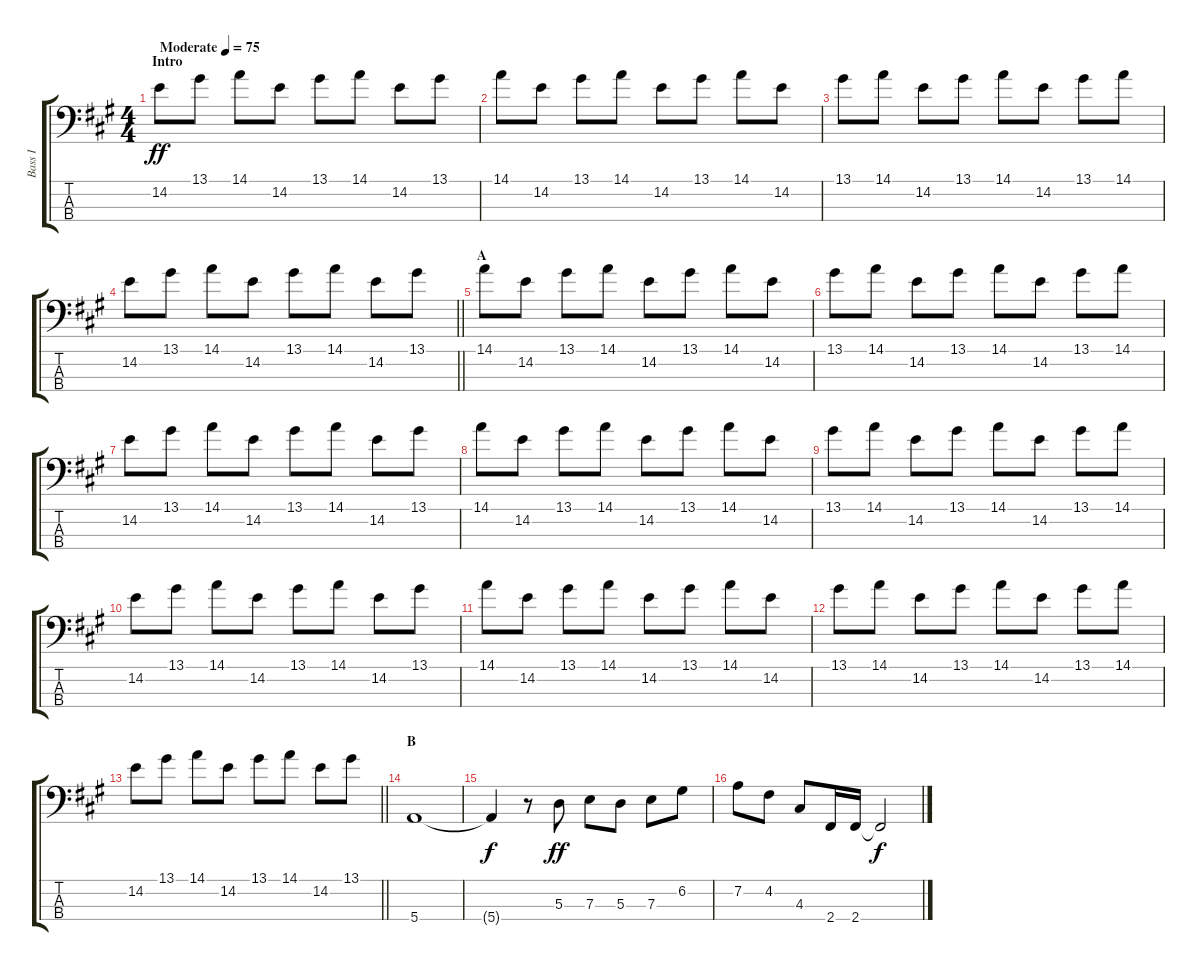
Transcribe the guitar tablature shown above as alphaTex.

\track ("Bass I" "Bass I") {instrument electricbasspick}
\staff {score tabs}
\tuning (G2 D2 A1 E1) {hide}
\ts (4 4)
\section ("" "Intro")
\tempo (75 "Moderate")
\clef f4
\ks a
14.2.8{dy ff instrument electricbasspick} 13.1.8 14.1.8 14.2.8 13.1.8 14.1.8 14.2.8 13.1.8 |
14.1.8 14.2.8 13.1.8 14.1.8 14.2.8 13.1.8 14.1.8 14.2.8 |
13.1.8 14.1.8 14.2.8 13.1.8 14.1.8 14.2.8 13.1.8 14.1.8 |
\barLineRight lightlight
14.2.8 13.1.8 14.1.8 14.2.8 13.1.8 14.1.8 14.2.8 13.1.8 |
\section ("" "A")
14.1.8 14.2.8 13.1.8 14.1.8 14.2.8 13.1.8 14.1.8 14.2.8 |
13.1.8 14.1.8 14.2.8 13.1.8 14.1.8 14.2.8 13.1.8 14.1.8 |
14.2.8 13.1.8 14.1.8 14.2.8 13.1.8 14.1.8 14.2.8 13.1.8 |
14.1.8 14.2.8 13.1.8 14.1.8 14.2.8 13.1.8 14.1.8 14.2.8 |
13.1.8 14.1.8 14.2.8 13.1.8 14.1.8 14.2.8 13.1.8 14.1.8 |
14.2.8 13.1.8 14.1.8 14.2.8 13.1.8 14.1.8 14.2.8 13.1.8 |
14.1.8 14.2.8 13.1.8 14.1.8 14.2.8 13.1.8 14.1.8 14.2.8 |
13.1.8 14.1.8 14.2.8 13.1.8 14.1.8 14.2.8 13.1.8 14.1.8 |
\barLineRight lightlight
14.2.8 13.1.8 14.1.8 14.2.8 13.1.8 14.1.8 14.2.8 13.1.8 |
\section ("" "B")
5.4.1 |
5.4{t}.4{dy f} r.8 5.3.8{dy ff} 7.3.8 5.3.8 7.3.8 6.2.8 |
7.2.8 4.2.8 4.3.8 2.4.16 2.4.16 2.4{t}.2{dy f}
